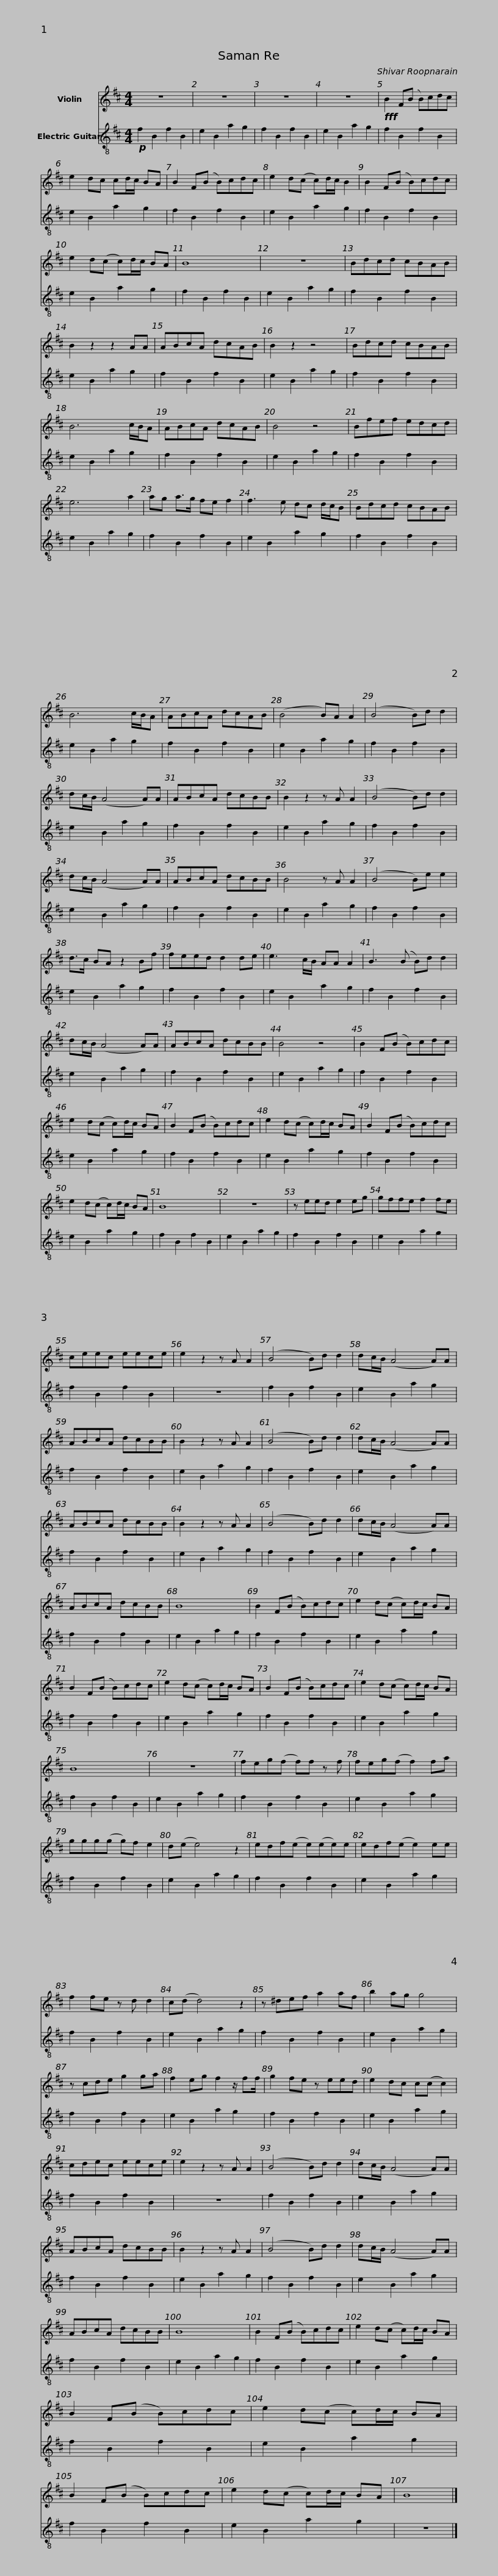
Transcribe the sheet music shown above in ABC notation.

X:1
%%score 1 2
L:1/8
M:4/4
I:linebreak $
K:D
V:1 treble
V:2 treble-8
V:1
 z8 | z8 | z8 | z8 |!fff! B2 F(B B)cdc | %5
 e2 dc cd/c/ BA |$ B2 F(B B)cdc | e2 d(c c)d/c/ B2 | B2 F(B B)cdc | e2 d(c c)d/c/ BA | %10
 B8 | z8 |$ Bdcd cBAB | B2 z2 z2 AA | ABcA dcAB | %15
 B2 z2 z4 | Bdcd cBAB | B6 c/B/A |$ ABcA dcAB | B4 z4 | %20
 Bfef edcd | e6 a2 | ag a>g fe f2 | f3 e dc d/c/B |$ Bdcd cBAB | %25
 B6 c/B/A | ABcA dcAB | (B4 B)A A2 | (B4 B)d d2 | dc/B/ (A4 A)A |$ %30
 ABcA dcBB | B2 z2 z A A2 | (B4 B)d d2 | dc/B/ (A4 A)A | ABcA dcBB | %35
 B4 z A A2 |$ (B4 B)e e2 | d>c BA z2 Bf | feed d2 de | e3 c/B/ AA A2 | %40
 B3 (B B)d d2 | dc/B/ (A4 A)A |$ ABcA dcBB | B4 z4 | B2 F(B B)cdc | %45
 e2 d(c c)d/c/ BA | B2 F(B B)cdc |$ e2 d(c c)d/c/ BA | B2 F(B B)cdc | e2 d(c c)d/c/ BA | %50
 B8 | z8 | z eed e2 eg |$ gffe f2 fe | ceec eece | %55
 e2 z2 z A A2 | (B4 B)d d2 | dc/B/ (A4 A)A | ABcA dcBB |$ B2 z2 z A A2 | %60
 (B4 B)d d2 | dc/B/ (A4 A)A | ABcA dcBB | B2 z2 z A A2 | (B4 B)d d2 |$ %65
 dc/B/ (A4 A)A | ABcA dcBB | B8 | B2 F(B B)cdc | e2 d(c c)d/c/ BA |$ %70
 B2 F(B B)cdc | e2 d(c c)d/c/ BA | B2 F(B B)cdc | e2 d(c c)d/c/ BA | B8 | %75
 z8 |$ feg(f f)f z f | feg(f f2) fa | ggg(g g)f e2 | d(e e4) z2 | %80
 edf(e e)(ee)e |$ edf(e e2) ee | f2 fe z d d2 | c(d d4) z2 | z ^def a2 af | %85
 b2 ag g4 | z cde g2 ga |$ f2 eg f2 z/ ff/ | g2 fe z eed | e2 dc c(c c2) | %90
 cdec eece | e2 z2 z A A2 | (B4 B)d d2 |$ dc/B/ (A4 A)A | ABcA dcBB | %95
 B2 z2 z A A2 | (B4 B)d d2 | dc/B/ (A4 A)A | ABcA dcBB |$ B8 | %100
 B2 F(B B)cdc | e2 d(c c)d/c/ BA | B2 F(B B)cdc | e2 d(c c)d/c/ BA |$ B2 F(B B)cdc | %105
 e2 d(c c)d/c/ BA | B8 |] %107
V:2
!p! f2 B2 f2 B2 | e2 B2 a2 g2 | f2 B2 f2 B2 | e2 B2 a2 g2 | f2 B2 f2 B2 | %5
 e2 B2 a2 g2 |$ f2 B2 f2 B2 | e2 B2 a2 g2 | f2 B2 f2 B2 | e2 B2 a2 g2 | %10
 f2 B2 f2 B2 | e2 B2 a2 g2 |$ f2 B2 f2 B2 | e2 B2 a2 g2 | f2 B2 f2 B2 | %15
 e2 B2 a2 g2 | f2 B2 f2 B2 | e2 B2 a2 g2 |$ f2 B2 f2 B2 | e2 B2 a2 g2 | %20
 f2 B2 f2 B2 | e2 B2 a2 g2 | f2 B2 f2 B2 | e2 B2 a2 g2 |$ f2 B2 f2 B2 | %25
 e2 B2 a2 g2 | f2 B2 f2 B2 | e2 B2 a2 g2 | f2 B2 f2 B2 | e2 B2 a2 g2 |$ %30
 f2 B2 f2 B2 | e2 B2 a2 g2 | f2 B2 f2 B2 | e2 B2 a2 g2 | f2 B2 f2 B2 | %35
 e2 B2 a2 g2 |$ f2 B2 f2 B2 | e2 B2 a2 g2 | f2 B2 f2 B2 | e2 B2 a2 g2 | %40
 f2 B2 f2 B2 | e2 B2 a2 g2 |$ f2 B2 f2 B2 | e2 B2 a2 g2 | f2 B2 f2 B2 | %45
 e2 B2 a2 g2 | f2 B2 f2 B2 |$ e2 B2 a2 g2 | f2 B2 f2 B2 | e2 B2 a2 g2 | %50
 f2 B2 f2 B2 | e2 B2 a2 g2 | f2 B2 f2 B2 |$ e2 B2 a2 g2 | f2 B2 f2 B2 | %55
 z8 | f2 B2 f2 B2 | e2 B2 a2 g2 | f2 B2 f2 B2 |$ e2 B2 a2 g2 | %60
 f2 B2 f2 B2 | e2 B2 a2 g2 | f2 B2 f2 B2 | e2 B2 a2 g2 | f2 B2 f2 B2 |$ %65
 e2 B2 a2 g2 | f2 B2 f2 B2 | e2 B2 a2 g2 | f2 B2 f2 B2 | e2 B2 a2 g2 |$ %70
 f2 B2 f2 B2 | e2 B2 a2 g2 | f2 B2 f2 B2 | e2 B2 a2 g2 | f2 B2 f2 B2 | %75
 e2 B2 a2 g2 |$ f2 B2 f2 B2 | e2 B2 a2 g2 | f2 B2 f2 B2 | e2 B2 a2 g2 | %80
 f2 B2 f2 B2 |$ e2 B2 a2 g2 | f2 B2 f2 B2 | e2 B2 a2 g2 | f2 B2 f2 B2 | %85
 e2 B2 a2 g2 | f2 B2 f2 B2 |$ e2 B2 a2 g2 | f2 B2 f2 B2 | e2 B2 a2 g2 | %90
 f2 B2 f2 B2 | z8 | f2 B2 f2 B2 |$ e2 B2 a2 g2 | f2 B2 f2 B2 | %95
 e2 B2 a2 g2 | f2 B2 f2 B2 | e2 B2 a2 g2 | f2 B2 f2 B2 |$ e2 B2 a2 g2 | %100
 f2 B2 f2 B2 | e2 B2 a2 g2 | f2 B2 f2 B2 | e2 B2 a2 g2 |$ f2 B2 f2 B2 | %105
 e2 B2 a2 g2 | z8 |] %107
